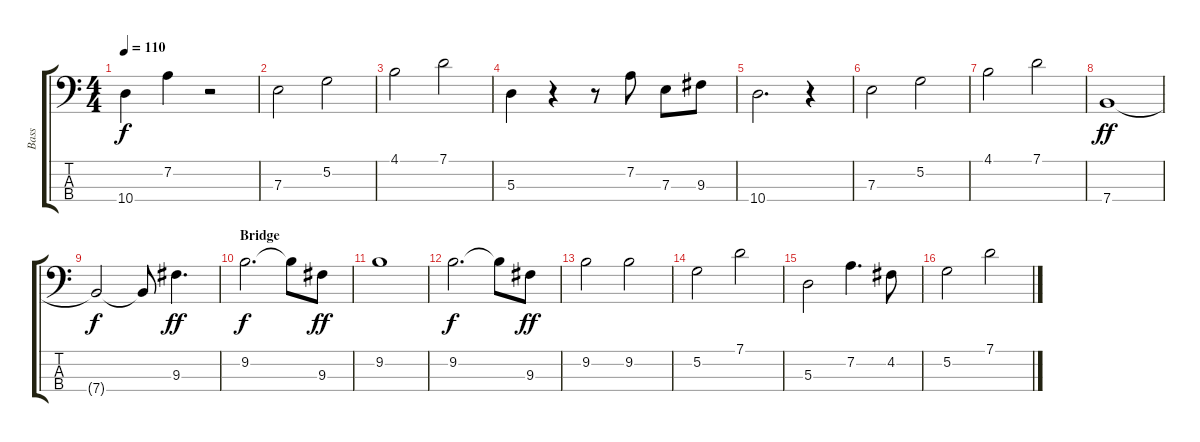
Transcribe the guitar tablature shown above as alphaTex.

\track ("Bass" "Bass") {instrument fretlessbass}
\staff {score tabs}
\tuning (G2 D2 A1 E1) {hide}
\ts (4 4)
\tempo 110
\clef f4
\ks c
10.4.4{dy f} 7.2.4 r.2 |
7.3.2 5.2.2 |
4.1.2 7.1.2 |
5.3.4 r.4 r.8 7.2.8 7.3.8 9.3.8 |
10.4.2{d} r.4 |
7.3.2 5.2.2 |
4.1.2 7.1.2 |
7.4.1{dy ff} |
7.4{t}.2{dy f} 7.4{t}.8 9.3.4{d dy ff} |
\section ("" "Bridge")
9.2.2{d dy f} 9.2{t}.8 9.3.8{dy ff} |
9.2.1 |
9.2.2{d dy f} 9.2{t}.8 9.3.8{dy ff} |
9.2.2 9.2.2 |
5.2.2 7.1.2 |
5.3.2 7.2.4{d} 4.2.8 |
5.2.2 7.1.2
